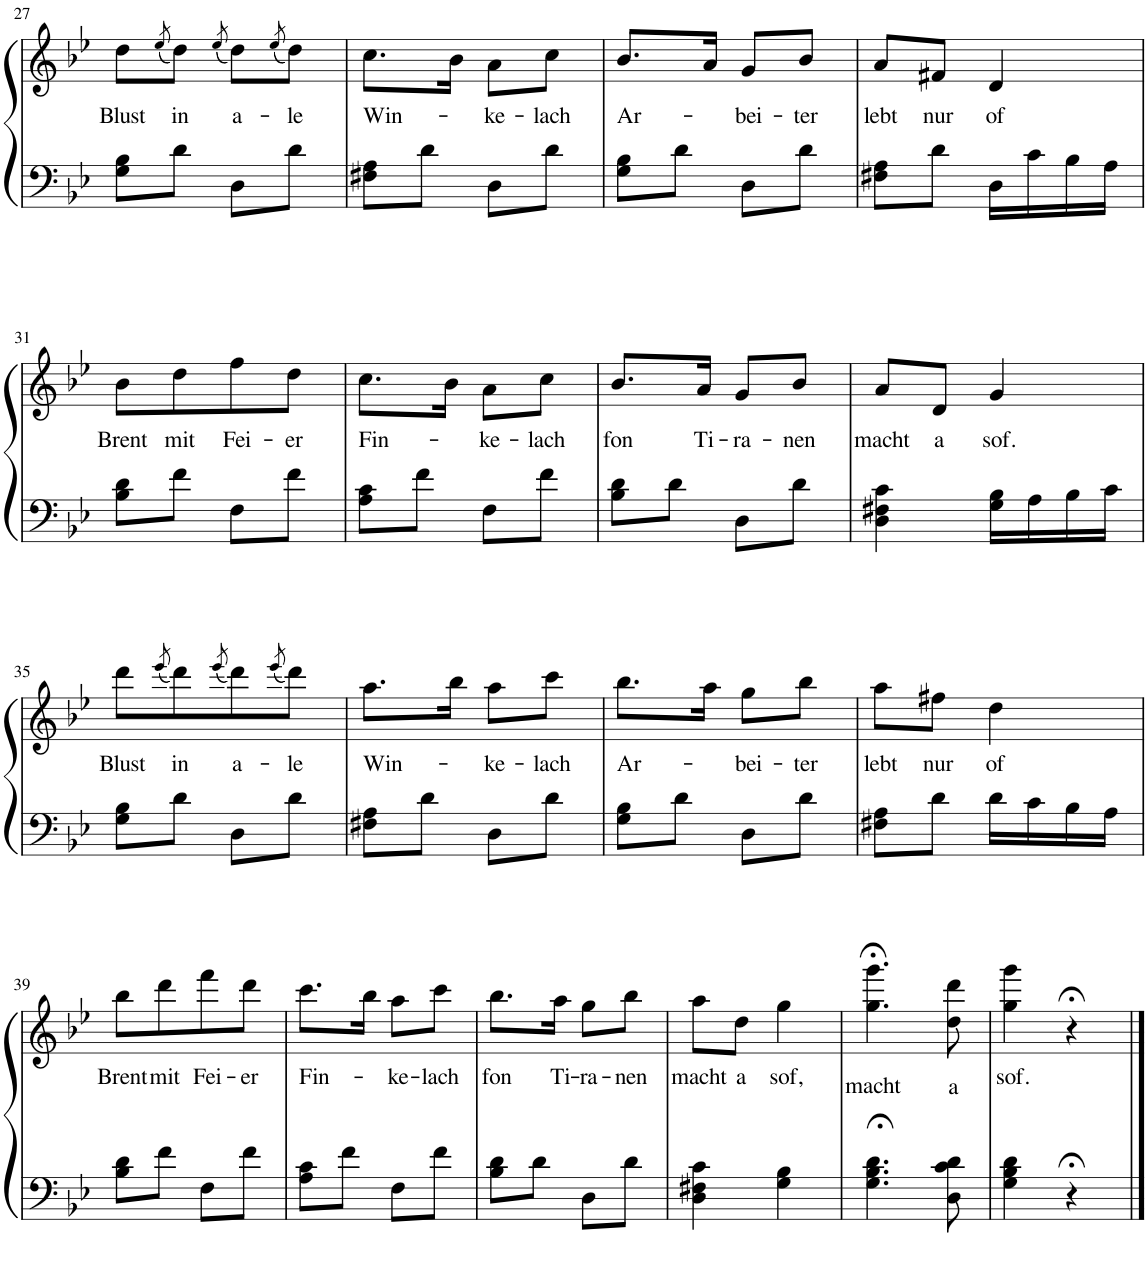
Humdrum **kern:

**kern	**kern	**text
*part1	*part1	*part1
*staff2	*staff1	*staff1
*I"Klavier	*	*
*I'Klav.	*	*
!!LO:PB:g=z
*clefF4	*clefG2	*
*k[b-e-]	*k[b-e-]	*
*M2/4	*M2/4	*
=27	=27	=27
!	!	!LO:LY:b
8G\ 8B-\L	8dd\L	Blust
.	(8qee-/	.
!	!	!LO:LY:b
8d\J	8dd\J)	in
.	(8qee-/	.
!	!	!LO:LY:b
8D\L	8dd\L)	a-
.	(8qee-/	.
!	!	!LO:LY:b
8d\J	8dd\J)	-le
=28	=28	=28
!	!	!LO:LY:b
8F#X\ 8A\L	8.cc\L	Win-
8d\J	.	.
.	16b-\Jk	.
!	!	!LO:LY:b
8D\L	8a\L	-ke-
!	!	!LO:LY:b
8d\J	8cc\J	-lach
=29	=29	=29
!	!	!LO:LY:b
8G\ 8B-\L	8.b-/L	Ar-
8d\J	.	.
.	16a/Jk	.
!	!	!LO:LY:b
8D\L	8g/L	-bei-
!	!	!LO:LY:b
8d\J	8b-/J	-ter
=30	=30	=30
!	!	!LO:LY:b
8F#X\ 8A\L	8a/L	lebt
!	!	!LO:LY:b
8d\J	8f#X/J	nur
!	!	!LO:LY:b
16D\LL	4d/	of
16c\	.	.
16B-\	.	.
16A\JJ	.	.
!!LO:LB:g=z
=31	=31	=31
!	!	!LO:LY:b
8B-\ 8d\L	8b-\L	Brent
!	!	!LO:LY:b
8f\J	8dd\	mit
!	!	!LO:LY:b
8F\L	8ff\	Fei-
!	!	!LO:LY:b
8f\J	8dd\J	-er
=32	=32	=32
!	!	!LO:LY:b
8A\ 8c\L	8.cc\L	Fin-
8f\J	.	.
.	16b-\Jk	.
!	!	!LO:LY:b
8F\L	8a\L	-ke-
!	!	!LO:LY:b
8f\J	8cc\J	-lach
=33	=33	=33
!	!	!LO:LY:b
8B-\ 8d\L	8.b-/L	fon
8d\J	.	.
!	!	!LO:LY:b
.	16a/Jk	Ti-
!	!	!LO:LY:b
8D\L	8g/L	-ra-
!	!	!LO:LY:b
8d\J	8b-/J	-nen
=34	=34	=34
!	!	!LO:LY:b
4D\ 4F#X\ 4c\	8a/L	macht
!	!	!LO:LY:b
.	8d/J	a
!	!	!LO:LY:b
16G\ 16B-\LL	4g/	sof.
16A\	.	.
16B-\	.	.
16c\JJ	.	.
!!LO:LB:g=z
=35	=35	=35
!	!	!LO:LY:b
8G\ 8B-\L	8ddd\L	Blust
.	(8qeee-/	.
!	!	!LO:LY:b
8d\J	8ddd\)	in
.	(8qeee-/	.
!	!	!LO:LY:b
8D\L	8ddd\)	a-
.	(8qeee-/	.
!	!	!LO:LY:b
8d\J	8ddd\J)	-le
=36	=36	=36
!	!	!LO:LY:b
8F#X\ 8A\L	8.aa\L	Win-
8d\J	.	.
.	16bb-\Jk	.
!	!	!LO:LY:b
8D\L	8aa\L	-ke-
!	!	!LO:LY:b
8d\J	8ccc\J	-lach
=37	=37	=37
!	!	!LO:LY:b
8G\ 8B-\L	8.bb-\L	Ar-
8d\J	.	.
.	16aa\Jk	.
!	!	!LO:LY:b
8D\L	8gg\L	-bei-
!	!	!LO:LY:b
8d\J	8bb-\J	-ter
=38	=38	=38
!	!	!LO:LY:b
8F#X\ 8A\L	8aa\L	lebt
!	!	!LO:LY:b
8d\J	8ff#X\J	nur
!	!	!LO:LY:b
16d\LL	4dd\	of
16c\	.	.
16B-\	.	.
16A\JJ	.	.
!!LO:LB:g=z
=39	=39	=39
!	!	!LO:LY:b
8B-\ 8d\L	8bb-\L	Brent
!	!	!LO:LY:b
8f\J	8ddd\	mit
!	!	!LO:LY:b
8F\L	8fff\	Fei-
!	!	!LO:LY:b
8f\J	8ddd\J	-er
=40	=40	=40
!	!	!LO:LY:b
8A\ 8c\L	8.ccc\L	Fin-
8f\J	.	.
.	16bb-\Jk	.
!	!	!LO:LY:b
8F\L	8aa\L	-ke-
!	!	!LO:LY:b
8f\J	8ccc\J	-lach
=41	=41	=41
!	!	!LO:LY:b
8B-\ 8d\L	8.bb-\L	fon
8d\J	.	.
!	!	!LO:LY:b
.	16aa\Jk	Ti-
!	!	!LO:LY:b
8D\L	8gg\L	-ra-
!	!	!LO:LY:b
8d\J	8bb-\J	-nen
=42	=42	=42
!	!	!LO:LY:b
4D\ 4F#X\ 4c\	8aa\L	macht
!	!	!LO:LY:b
.	8dd\J	a
!	!	!LO:LY:b
4G\ 4B-\	4gg\	sof,
=43	=43	=43
!	!	!LO:LY:b
4.G\;< 4.B-\;< 4.d\;<	4.gg\;< 4.ggg\;<	macht
!	!	!LO:LY:b
8D\ 8c\ 8d\	8dd\ 8ddd\	a
=44	=44	=44
!	!	!LO:LY:b
4G\ 4B-\ 4d\	4gg\ 4ggg\	sof.
4r;<	4r;<	.
==	==	==
*-	*-	*-
